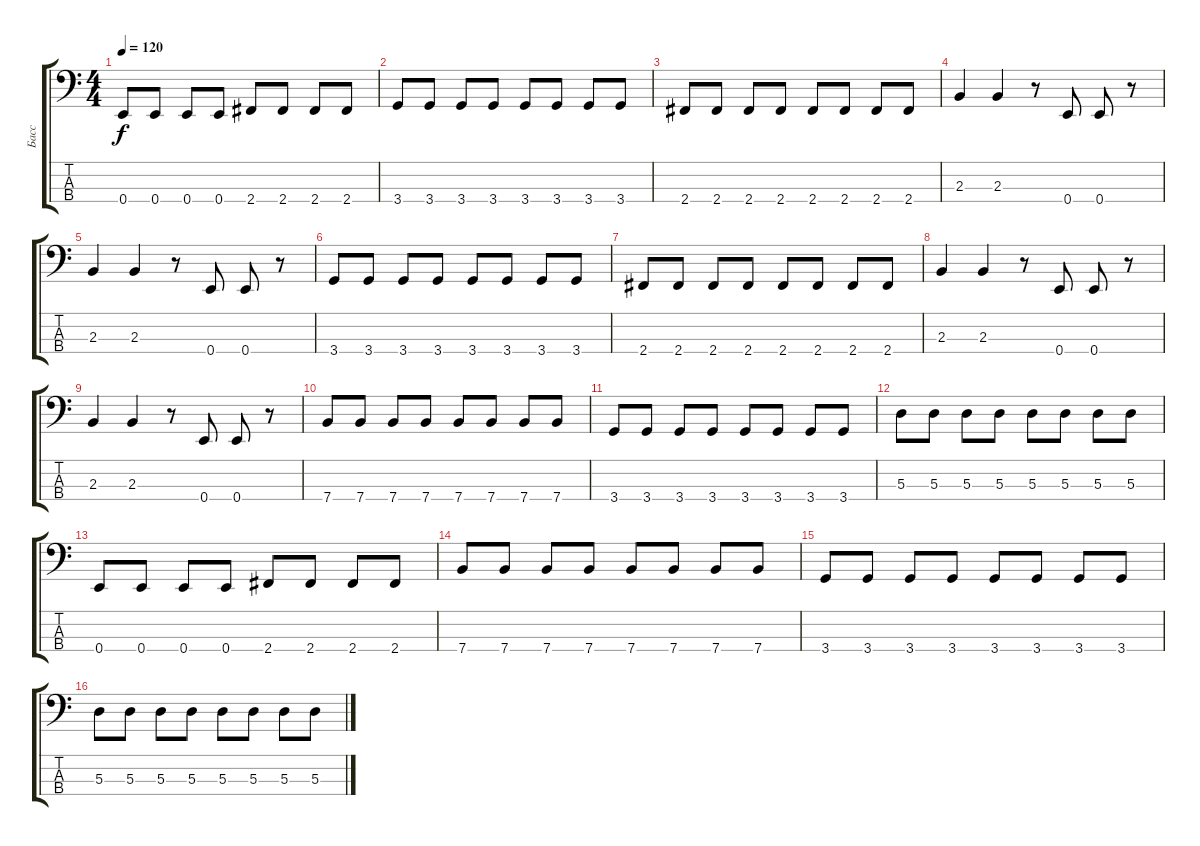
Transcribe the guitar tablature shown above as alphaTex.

\track ("Басс" "Басс") {instrument electricbasspick}
\staff {score tabs}
\tuning (G2 D2 A1 E1) {hide}
\ts (4 4)
\tempo 120
\clef f4
\ks c
0.4.8{dy f} 0.4.8 0.4.8 0.4.8 2.4.8 2.4.8 2.4.8 2.4.8 |
3.4.8 3.4.8 3.4.8 3.4.8 3.4.8 3.4.8 3.4.8 3.4.8 |
2.4.8 2.4.8 2.4.8 2.4.8 2.4.8 2.4.8 2.4.8 2.4.8 |
2.3.4 2.3.4 r.8 0.4.8 0.4.8 r.8 |
2.3.4 2.3.4 r.8 0.4.8 0.4.8 r.8 |
3.4.8 3.4.8 3.4.8 3.4.8 3.4.8 3.4.8 3.4.8 3.4.8 |
2.4.8 2.4.8 2.4.8 2.4.8 2.4.8 2.4.8 2.4.8 2.4.8 |
2.3.4 2.3.4 r.8 0.4.8 0.4.8 r.8 |
2.3.4 2.3.4 r.8 0.4.8 0.4.8 r.8 |
7.4.8 7.4.8 7.4.8 7.4.8 7.4.8 7.4.8 7.4.8 7.4.8 |
3.4.8 3.4.8 3.4.8 3.4.8 3.4.8 3.4.8 3.4.8 3.4.8 |
5.3.8 5.3.8 5.3.8 5.3.8 5.3.8 5.3.8 5.3.8 5.3.8 |
0.4.8 0.4.8 0.4.8 0.4.8 2.4.8 2.4.8 2.4.8 2.4.8 |
7.4.8 7.4.8 7.4.8 7.4.8 7.4.8 7.4.8 7.4.8 7.4.8 |
3.4.8 3.4.8 3.4.8 3.4.8 3.4.8 3.4.8 3.4.8 3.4.8 |
5.3.8 5.3.8 5.3.8 5.3.8 5.3.8 5.3.8 5.3.8 5.3.8
